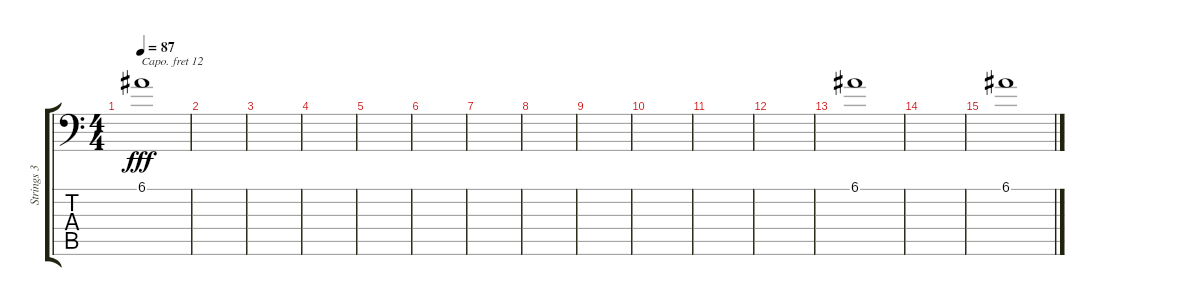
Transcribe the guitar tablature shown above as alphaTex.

\track ("Strings 3" "Strings 3") {instrument tremolostrings}
\staff {score tabs}
\capo 12
\tuning (E3 B2 G2 D2 A1 E1) {hide}
\ts (4 4)
\tempo 87
\clef f4
\ks c
6.1.1{dy fff} |
|
|
|
|
|
|
|
|
|
|
|
6.1.1 |
|
6.1.1
